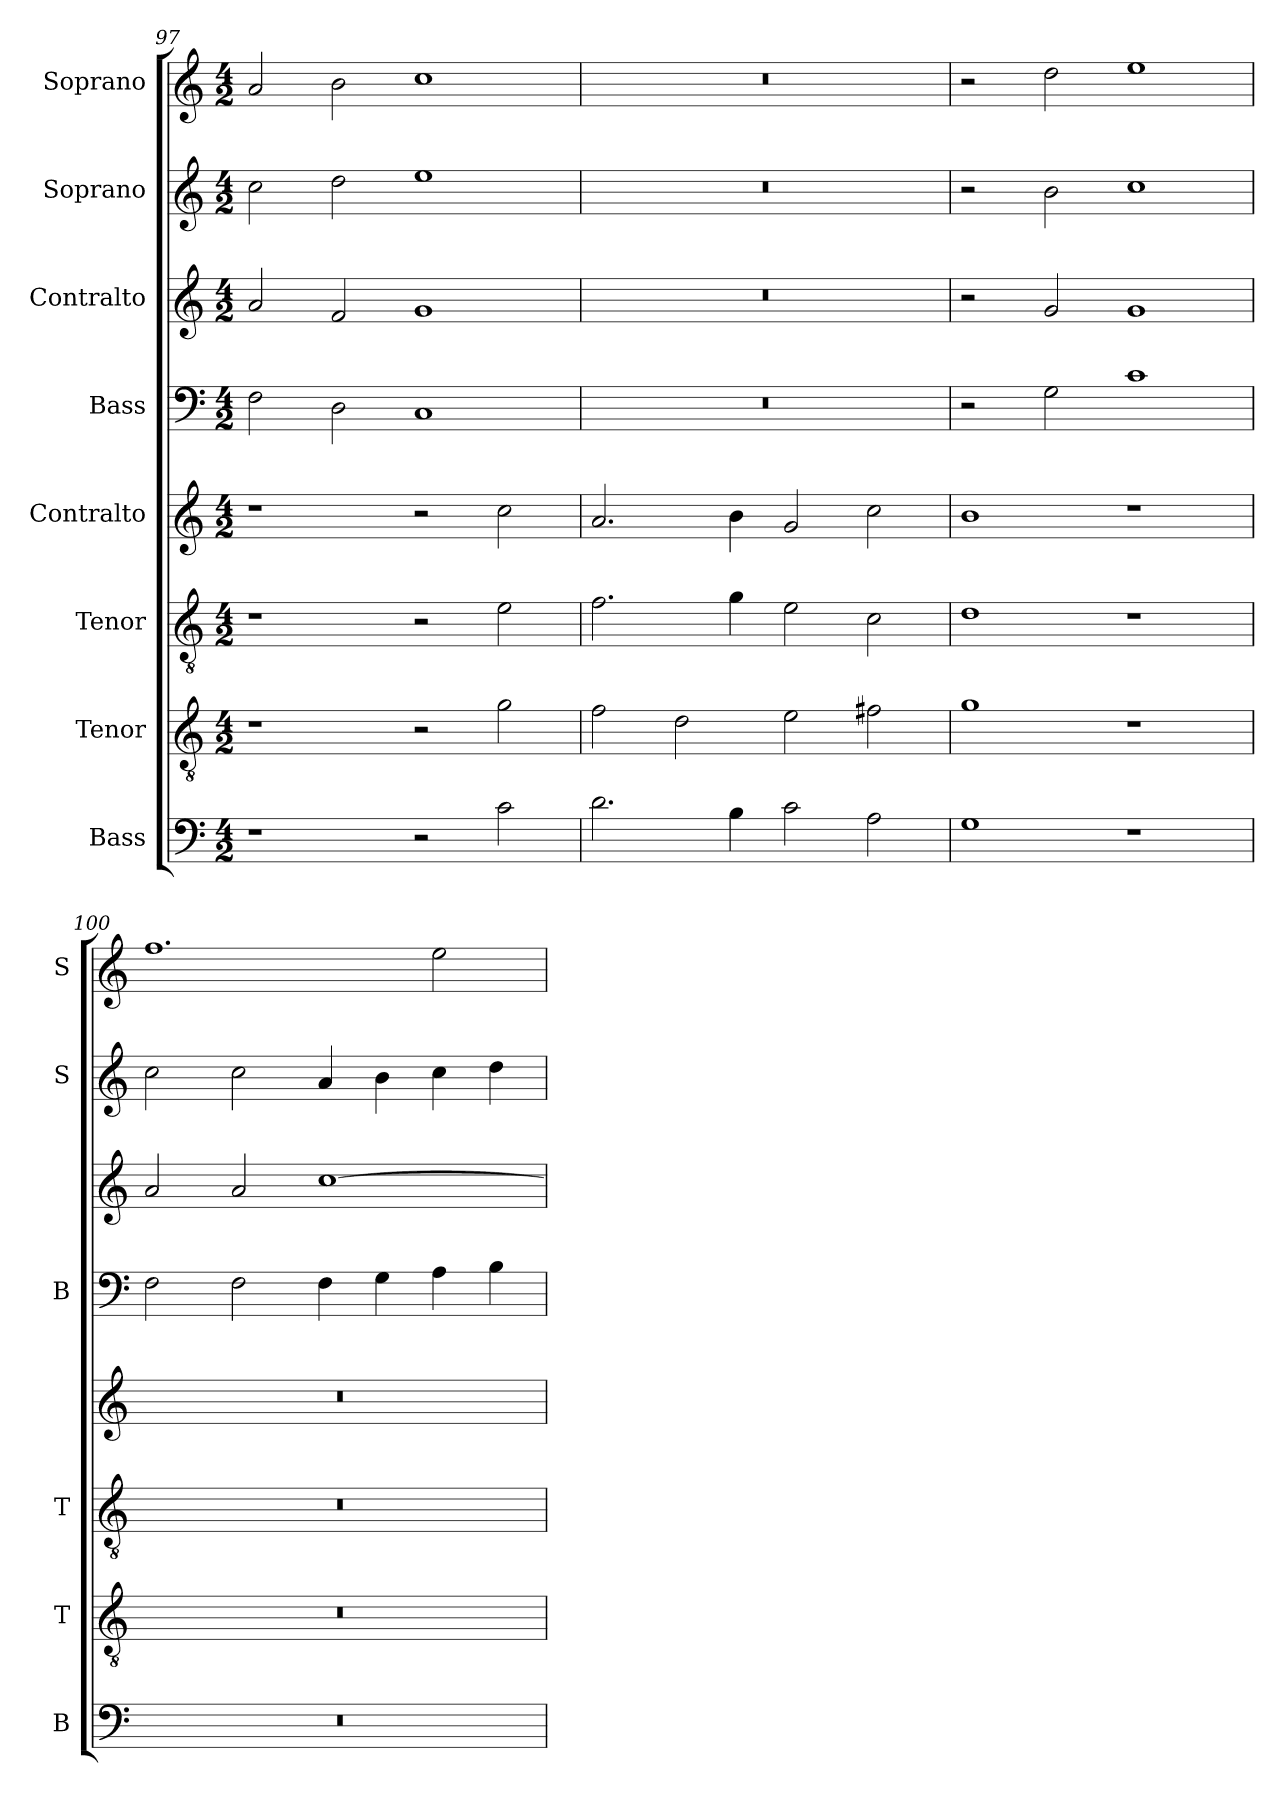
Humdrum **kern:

**kern	**kern	**kern	**kern	**kern	**kern	**kern	**kern
*part8	*part7	*part6	*part5	*part4	*part3	*part2	*part1
*staff8	*staff7	*staff6	*staff5	*staff4	*staff3	*staff2	*staff1
*I"Bass	*I"Tenor	*I"Tenor	*I"Contralto	*I"Bass	*I"Contralto	*I"Soprano	*I"Soprano
*I'B	*I'T	*I'T	*	*I'B	*	*I'S	*I'S
*clefF4	*clefGv2	*clefGv2	*clefG2	*clefF4	*clefG2	*clefG2	*clefG2
*k[]	*k[]	*k[]	*k[]	*k[]	*k[]	*k[]	*k[]
*G:mix	*G:mix	*G:mix	*G:mix	*G:mix	*G:mix	*G:mix	*G:mix
*M4/2	*M4/2	*M4/2	*M4/2	*M4/2	*M4/2	*M4/2	*M4/2
=97	=97	=97	=97	=97	=97	=97	=97
1r	1r	1r	1r	2F	2a	2cc	2a
.	.	.	.	2D	2f	2dd	2b
2r	2r	2r	2r	1C	1g	1ee	1cc
2c	2g	2e	2cc	.	.	.	.
=98	=98	=98	=98	=98	=98	=98	=98
2.d	2f	2.f	2.a	0r	0r	0r	0r
.	2d	.	.	.	.	.	.
4B	.	4g	4b	.	.	.	.
2c	2e	2e	2g	.	.	.	.
2A	2f#X	2c	2cc	.	.	.	.
=99	=99	=99	=99	=99	=99	=99	=99
1G	1g	1d	1b	2r	2r	2r	2r
.	.	.	.	2G	2g	2b	2dd
1r	1r	1r	1r	1c	1g	1cc	1ee
=100	=100	=100	=100	=100	=100	=100	=100
0r	0r	0r	0r	2F	2a	2cc	1.ff
.	.	.	.	2F	2a	2cc	.
.	.	.	.	4F	[1cc	4a	.
.	.	.	.	4G	.	4b	.
.	.	.	.	4A	.	4cc	2ee
.	.	.	.	4B	.	4dd	.
=	=	=	=	=	=	=	=
*-	*-	*-	*-	*-	*-	*-	*-
